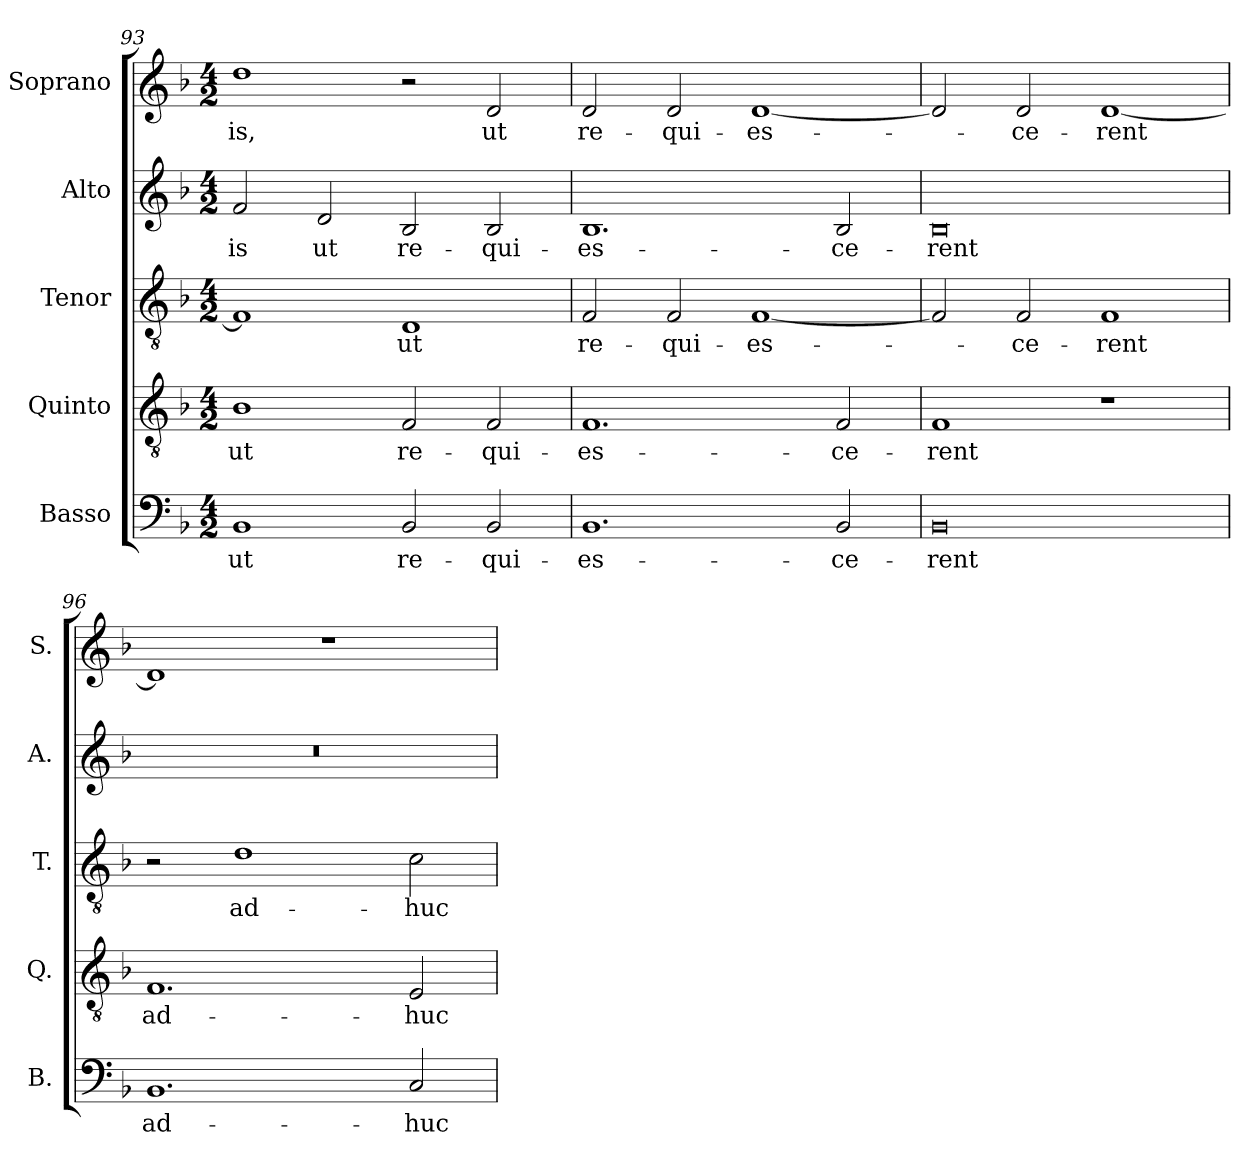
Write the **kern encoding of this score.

**kern	**text	**kern	**text	**kern	**text	**kern	**text	**kern	**text
*part5	*part5	*part4	*part4	*part3	*part3	*part2	*part2	*part1	*part1
*staff5	*staff5	*staff4	*staff4	*staff3	*staff3	*staff2	*staff2	*staff1	*staff1
*I"Basso	*	*I"Quinto	*	*I"Tenor	*	*I"Alto	*	*I"Soprano	*
*I'B.	*	*I'Q.	*	*I'T.	*	*I'A.	*	*I'S.	*
*clefF4	*	*clefGv2	*	*clefGv2	*	*clefG2	*	*clefG2	*
*	*	*ITrd7c12	*	*ITrd7c12	*	*	*	*	*
*k[b-]	*	*k[b-]	*	*k[b-]	*	*k[b-]	*	*k[b-]	*
*F:	*	*F:	*	*F:	*	*F:	*	*F:	*
*M4/2	*	*M4/2	*	*M4/2	*	*M4/2	*	*M4/2	*
=93	=93	=93	=93	=93	=93	=93	=93	=93	=93
!	!LO:LY:b:color=#000000	!	!	!	!	!	!	!	!
!	!	!	!LO:LY:b:color=#000000	!	!	!	!	!	!
!	!	!	!	!	!	!	!LO:LY:b:color=#000000	!	!
!	!	!	!	!	!	!	!	!	!LO:LY:b:color=#000000
1BB-i	ut	1BB-i	ut	1FFi]	.	2fi/	-is	1ddi	-is,
!	!	!	!	!	!	!	!LO:LY:b:color=#000000	!	!
.	.	.	.	.	.	2di/	ut	.	.
!	!LO:LY:b:color=#000000	!	!	!	!	!	!	!	!
!	!	!	!LO:LY:b:color=#000000	!	!	!	!	!	!
!	!	!	!	!	!LO:LY:b:color=#000000	!	!	!	!
!	!	!	!	!	!	!	!LO:LY:b:color=#000000	!	!
2BB-i/	re-	2FFi/	re-	1DDi	ut	2B-i/	re-	2r	.
!	!LO:LY:b:color=#000000	!	!	!	!	!	!	!	!
!	!	!	!LO:LY:b:color=#000000	!	!	!	!	!	!
!	!	!	!	!	!	!	!LO:LY:b:color=#000000	!	!
!	!	!	!	!	!	!	!	!	!LO:LY:b:color=#000000
2BB-i/	-qui-	2FFi/	-qui-	.	.	2B-i/	-qui-	2di/	ut
!!LO:LB:g=z
=94	=94	=94	=94	=94	=94	=94	=94	=94	=94
!	!LO:LY:b:color=#000000	!	!	!	!	!	!	!	!
!	!	!	!LO:LY:b:color=#000000	!	!	!	!	!	!
!	!	!	!	!	!LO:LY:b:color=#000000	!	!	!	!
!	!	!	!	!	!	!	!LO:LY:b:color=#000000	!	!
!	!	!	!	!	!	!	!	!	!LO:LY:b:color=#000000
1.BB-i	-es-	1.FFi	-es-	2FFi/	re-	1.B-i	-es-	2di/	re-
!	!	!	!	!	!LO:LY:b:color=#000000	!	!	!	!
!	!	!	!	!	!	!	!	!	!LO:LY:b:color=#000000
.	.	.	.	2FFi/	-qui-	.	.	2di/	-qui-
!	!	!	!	!	!LO:LY:b:color=#000000	!	!	!	!
!	!	!	!	!	!	!	!	!	!LO:LY:b:color=#000000
.	.	.	.	[1FFi	-es-	.	.	[1di	-es-
!	!LO:LY:b:color=#000000	!	!	!	!	!	!	!	!
!	!	!	!LO:LY:b:color=#000000	!	!	!	!	!	!
!	!	!	!	!	!	!	!LO:LY:b:color=#000000	!	!
2BB-i/	-ce-	2FFi/	-ce-	.	.	2B-i/	-ce-	.	.
=95	=95	=95	=95	=95	=95	=95	=95	=95	=95
!	!LO:LY:b:color=#000000	!	!	!	!	!	!	!	!
!	!	!	!LO:LY:b:color=#000000	!	!	!	!	!	!
!	!	!	!	!	!	!	!LO:LY:b:color=#000000	!	!
0BB-i	-rent	1FFi	-rent	2FFi/]	.	0B-i	-rent	2di/]	.
!	!	!	!	!	!LO:LY:b:color=#000000	!	!	!	!
!	!	!	!	!	!	!	!	!	!LO:LY:b:color=#000000
.	.	.	.	2FFi/	-ce-	.	.	2di/	-ce-
!	!	!	!	!	!LO:LY:b:color=#000000	!	!	!	!
!	!	!	!	!	!	!	!	!	!LO:LY:b:color=#000000
.	.	1r	.	1FFi	-rent	.	.	[1di	-rent
=96	=96	=96	=96	=96	=96	=96	=96	=96	=96
!	!LO:LY:b:color=#000000	!	!	!	!	!	!	!	!
!	!	!	!LO:LY:b:color=#000000	!	!	!LO:N:vis=1	!	!	!
1.BB-i	ad-	1.FFi	ad-	2r	.	0r	.	1di]	.
!	!	!	!	!	!LO:LY:b:color=#000000	!	!	!	!
.	.	.	.	1Di	ad-	.	.	.	.
.	.	.	.	.	.	.	.	1r	.
!	!LO:LY:b:color=#000000	!	!	!	!	!	!	!	!
!	!	!	!LO:LY:b:color=#000000	!	!	!	!	!	!
!	!	!	!	!	!LO:LY:b:color=#000000	!	!	!	!
2Ci/	-huc	2EEi/	-huc	2Ci\	-huc	.	.	.	.
=	=	=	=	=	=	=	=	=	=
*-	*-	*-	*-	*-	*-	*-	*-	*-	*-
